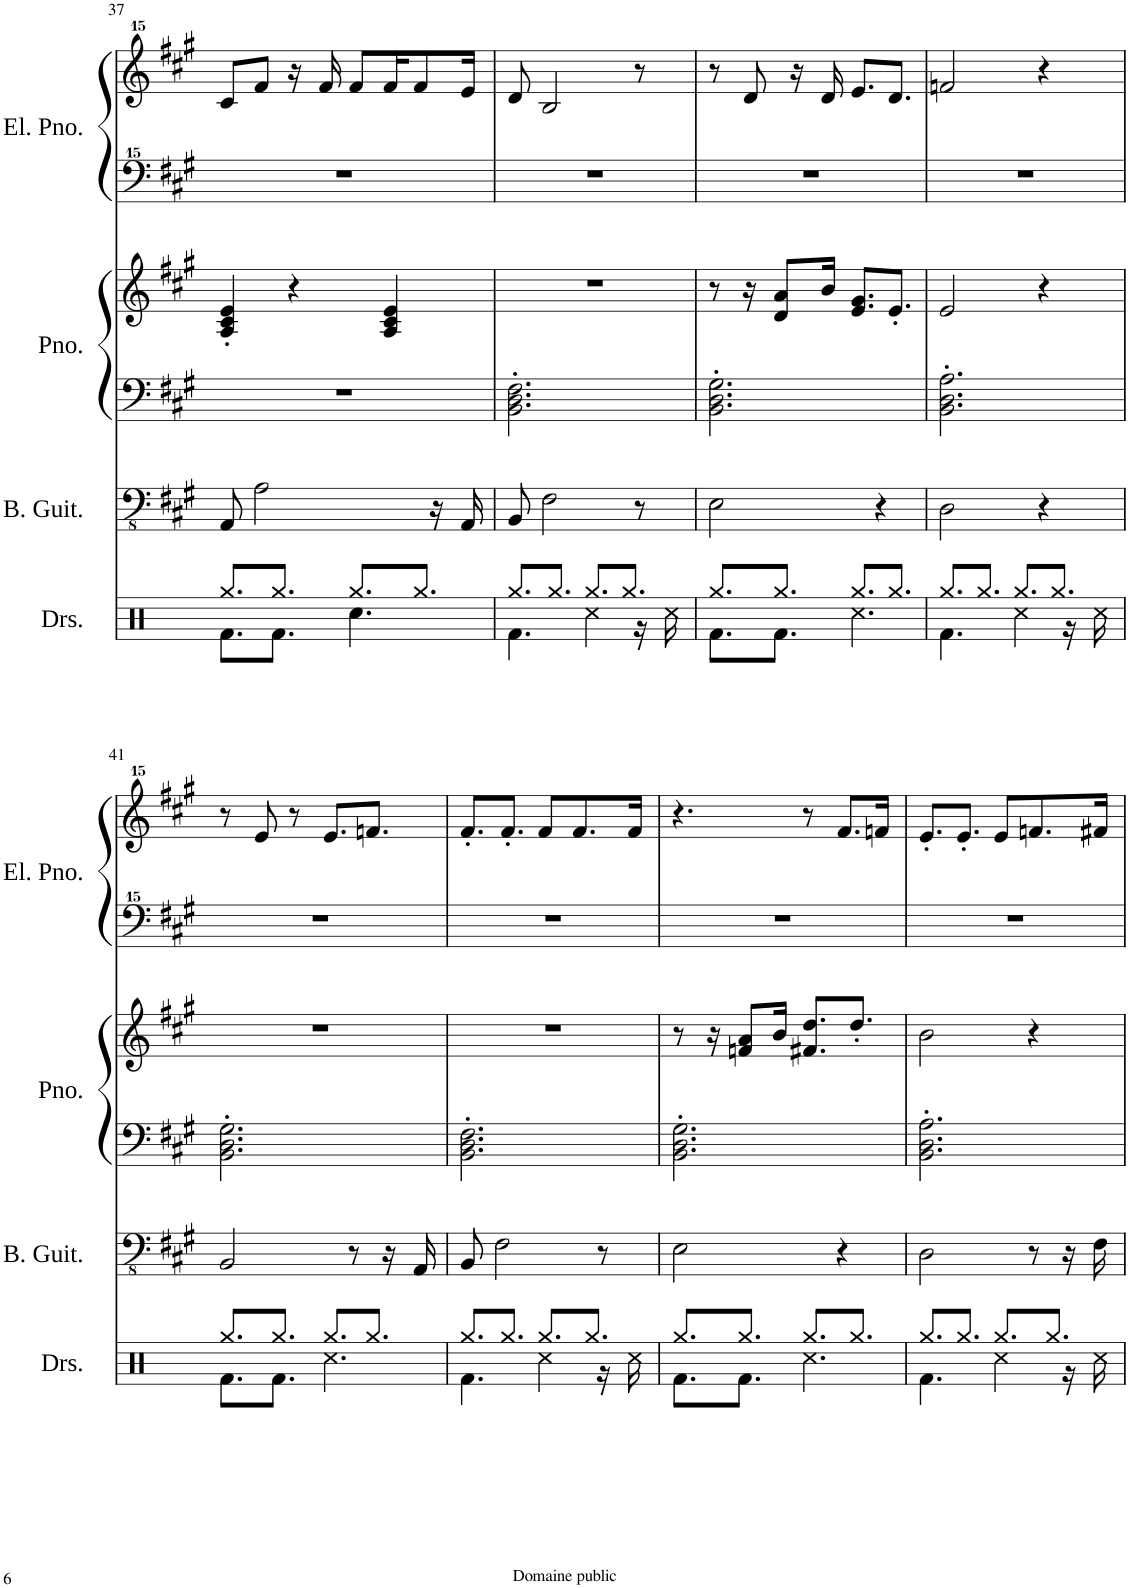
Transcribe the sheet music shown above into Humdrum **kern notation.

**kern	**kern	**kern	**kern	**kern	**kern
*part4	*part3	*part2	*part2	*part1	*part1
*staff6	*staff5	*staff4	*staff3	*staff2	*staff1
*I"Drumset	*I"Bass Guitar	*I"Piano	*	*I"Electric Piano	*
*I'Drs.	*I'B. Guit.	*I'Pno.	*	*I'El. Pno.	*
!!LO:PB:g=z
*clefX	*clefFv4	*clefF4	*clefG2	*clefF^^4	*clefG^^2
*	*	*	*	*Trd7c12	*Trd7c12
*k[]	*k[f#c#g#]	*k[f#c#g#]	*k[f#c#g#]	*k[f#c#g#]	*k[f#c#g#]
*M6/8	*M6/8	*M6/8	*M6/8	*M6/8	*M6/8
=37	=37	=37	=37	=37	=37
*^	*	*	*	*	*
8.Rgg/L	8.Rf\L	8AAA/	2.r	4A/' 4c#/' 4e/'	2.r	8ccc#/L
.	.	2AA\	.	.	.	8fff#/J
8.Rgg/J	8.Rf\J	.	.	.	.	.
.	.	.	.	4r	.	16r
.	.	.	.	.	.	16fff#/
8.Rgg/L	4.Rcc\	.	.	.	.	8fff#/L
.	.	.	.	4A/ 4c#/ 4e/	.	16fff#/K
8.Rgg/J	.	.	.	.	.	8fff#/
.	.	16r	.	.	.	.
.	.	16AAA/	.	.	.	16eee/Jk
=38	=38	=38	=38	=38	=38	=38
8.Rgg/L	4.Rf\	8BBB/	2.BB\' 2.D\' 2.F#\'	2.r	2.r	8ddd/
.	.	2FF#\	.	.	.	2bb/
8.Rgg/J	.	.	.	.	.	.
8.Rgg/L	4Rcc\	.	.	.	.	.
8.Rgg/J	.	.	.	.	.	.
.	16r	8r	.	.	.	8r
.	16Rcc\	.	.	.	.	.
=39	=39	=39	=39	=39	=39	=39
8.Rgg/L	8.Rf\L	2EE\	2.BB\' 2.D\' 2.G#\'	8r	2.r	8r
.	.	.	.	16r	.	8ddd/
8.Rgg/J	8.Rf\J	.	.	8d/ 8a/L	.	.
.	.	.	.	.	.	16r
.	.	.	.	16b/Jk	.	16ddd/
8.Rgg/L	4.Rcc\	.	.	8.e/ 8.g#/L	.	8.eee/L
.	.	4r	.	.	.	.
8.Rgg/J	.	.	.	8.e'/J	.	8.ddd/J
=40	=40	=40	=40	=40	=40	=40
8.Rgg/L	4.Rf\	2DD\	2.BB\' 2.D\' 2.A\'	2e/	2.r	2fffn/
8.Rgg/J	.	.	.	.	.	.
8.Rgg/L	4Rcc\	.	.	.	.	.
.	.	4r	.	4r	.	4r
8.Rgg/J	.	.	.	.	.	.
.	16r	.	.	.	.	.
.	16Rcc\	.	.	.	.	.
!!LO:LB:g=z
=41	=41	=41	=41	=41	=41	=41
8.Rgg/L	8.Rf\L	2BBB/	2.BB\' 2.D\' 2.G#\'	2.r	2.r	8r
.	.	.	.	.	.	8eee/
8.Rgg/J	8.Rf\J	.	.	.	.	.
.	.	.	.	.	.	8r
8.Rgg/L	4.Rcc\	.	.	.	.	8.eee/L
.	.	8r	.	.	.	.
8.Rgg/J	.	.	.	.	.	8.fffn/J
.	.	16r	.	.	.	.
.	.	16AAA/	.	.	.	.
=42	=42	=42	=42	=42	=42	=42
8.Rgg/L	4.Rf\	8BBB/	2.BB\' 2.D\' 2.F#\'	2.r	2.r	8.fff#'/L
.	.	2FF#\	.	.	.	.
8.Rgg/J	.	.	.	.	.	8.fff#'/J
8.Rgg/L	4Rcc\	.	.	.	.	8fff#/L
.	.	.	.	.	.	8.fff#/
8.Rgg/J	.	.	.	.	.	.
.	16r	8r	.	.	.	.
.	16Rcc\	.	.	.	.	16fff#/Jk
=43	=43	=43	=43	=43	=43	=43
8.Rgg/L	8.Rf\L	2EE\	2.BB\' 2.D\' 2.G#\'	8r	2.r	4.r
.	.	.	.	16r	.	.
8.Rgg/J	8.Rf\J	.	.	8fn/ 8a/L	.	.
.	.	.	.	16b/Jk	.	.
8.Rgg/L	4.Rcc\	.	.	8.f#X/ 8.dd/L	.	8r
.	.	4r	.	.	.	8.fff#/L
8.Rgg/J	.	.	.	8.dd'/J	.	.
.	.	.	.	.	.	16fffn/Jk
=44	=44	=44	=44	=44	=44	=44
8.Rgg/L	4.Rf\	2DD\	2.BB\' 2.D\' 2.A\'	2b\	2.r	8.eee'/L
8.Rgg/J	.	.	.	.	.	8.eee'/J
8.Rgg/L	4Rcc\	.	.	.	.	8eee/L
.	.	8r	.	4r	.	8.fffn/
8.Rgg/J	.	.	.	.	.	.
.	16r	16r	.	.	.	.
.	16Rcc\	16FF#\	.	.	.	16fff#X/Jk
*v	*v	*	*	*	*	*
=	=	=	=	=	=
*-	*-	*-	*-	*-	*-
